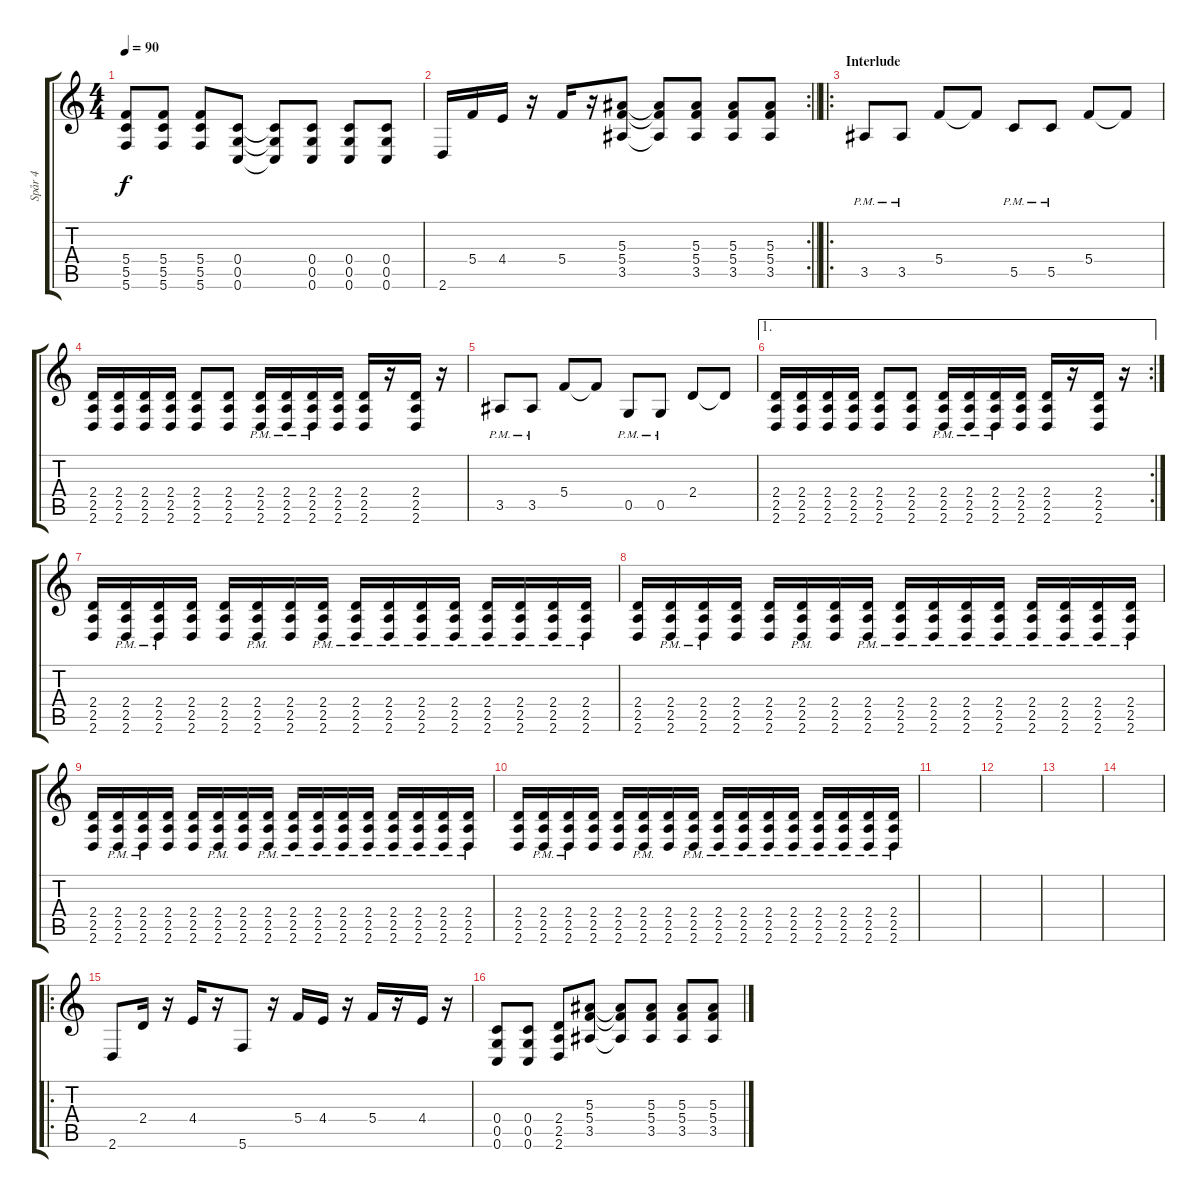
\track ("Spår 4" "Spår 4") {instrument distortionguitar}
\staff {score tabs}
\tuning (D4 A3 F3 C3 G2 C2) {hide}
\ts (4 4)
\tempo 90
\clef g2
\ks c
(5.4 5.5 5.6).8{dy f} (5.4 5.5 5.6).8 (5.4 5.5 5.6).8 (0.4 0.5 0.6).8 (0.4{t} 0.5{t} 0.6{t}).8 (0.4 0.5 0.6).8 (0.4 0.5 0.6).8 (0.4 0.5 0.6).8 |
\rc 2
\barLineRight lightlight
2.6.16 5.4.16 4.4.16 r.16 5.4.16 r.16 (5.3 5.4 3.5).8 (5.3{t} 5.4{t} 3.5{t}).8 (5.3 5.4 3.5).8 (5.3 5.4 3.5).8 (5.3 5.4 3.5).8 |
\ro
\section ("" "Interlude")
3.5{pm}.8 3.5{pm}.8 5.4.8 5.4{t}.8 5.5{pm}.8 5.5{pm}.8 5.4.8 5.4{t}.8 |
(2.4 2.5 2.6).16 (2.4 2.5 2.6).16 (2.4 2.5 2.6).16 (2.4 2.5 2.6).16 (2.4 2.5 2.6).8 (2.4 2.5 2.6).8 (2.4{pm} 2.5{pm} 2.6{pm}).16 (2.4{pm} 2.5{pm} 2.6{pm}).16 (2.4{pm} 2.5{pm} 2.6{pm}).16 (2.4 2.5 2.6).16 (2.4 2.5 2.6).16 r.16 (2.4 2.5 2.6).16 r.16 |
3.5{pm}.8 3.5{pm}.8 5.4.8 5.4{t}.8 0.5{pm}.8 0.5{pm}.8 2.4.8 2.4{t}.8 |
\ae 1
\rc 2
(2.4 2.5 2.6).16 (2.4 2.5 2.6).16 (2.4 2.5 2.6).16 (2.4 2.5 2.6).16 (2.4 2.5 2.6).8 (2.4 2.5 2.6).8 (2.4{pm} 2.5{pm} 2.6{pm}).16 (2.4{pm} 2.5{pm} 2.6{pm}).16 (2.4{pm} 2.5{pm} 2.6{pm}).16 (2.4 2.5 2.6).16 (2.4 2.5 2.6).16 r.16 (2.4 2.5 2.6).16 r.16 |
(2.4 2.5 2.6).16 (2.4{pm} 2.5{pm} 2.6{pm}).16 (2.4{pm} 2.5{pm} 2.6{pm}).16 (2.4 2.5 2.6).16 (2.4 2.5 2.6).16 (2.4{pm} 2.5{pm} 2.6{pm}).16 (2.4 2.5 2.6).16 (2.4{pm} 2.5{pm} 2.6{pm}).16 (2.4{pm} 2.5{pm} 2.6{pm}).16 (2.4{pm} 2.5{pm} 2.6{pm}).16 (2.4{pm} 2.5{pm} 2.6{pm}).16 (2.4{pm} 2.5{pm} 2.6{pm}).16 (2.4{pm} 2.5{pm} 2.6{pm}).16 (2.4{pm} 2.5{pm} 2.6{pm}).16 (2.4{pm} 2.5{pm} 2.6{pm}).16 (2.4{pm} 2.5{pm} 2.6{pm}).16 |
(2.4 2.5 2.6).16 (2.4{pm} 2.5{pm} 2.6{pm}).16 (2.4{pm} 2.5{pm} 2.6{pm}).16 (2.4 2.5 2.6).16 (2.4 2.5 2.6).16 (2.4{pm} 2.5{pm} 2.6{pm}).16 (2.4 2.5 2.6).16 (2.4{pm} 2.5{pm} 2.6{pm}).16 (2.4{pm} 2.5{pm} 2.6{pm}).16 (2.4{pm} 2.5{pm} 2.6{pm}).16 (2.4{pm} 2.5{pm} 2.6{pm}).16 (2.4{pm} 2.5{pm} 2.6{pm}).16 (2.4{pm} 2.5{pm} 2.6{pm}).16 (2.4{pm} 2.5{pm} 2.6{pm}).16 (2.4{pm} 2.5{pm} 2.6{pm}).16 (2.4{pm} 2.5{pm} 2.6{pm}).16 |
(2.4 2.5 2.6).16 (2.4{pm} 2.5{pm} 2.6{pm}).16 (2.4{pm} 2.5{pm} 2.6{pm}).16 (2.4 2.5 2.6).16 (2.4 2.5 2.6).16 (2.4{pm} 2.5{pm} 2.6{pm}).16 (2.4 2.5 2.6).16 (2.4{pm} 2.5{pm} 2.6{pm}).16 (2.4{pm} 2.5{pm} 2.6{pm}).16 (2.4{pm} 2.5{pm} 2.6{pm}).16 (2.4{pm} 2.5{pm} 2.6{pm}).16 (2.4{pm} 2.5{pm} 2.6{pm}).16 (2.4{pm} 2.5{pm} 2.6{pm}).16 (2.4{pm} 2.5{pm} 2.6{pm}).16 (2.4{pm} 2.5{pm} 2.6{pm}).16 (2.4{pm} 2.5{pm} 2.6{pm}).16 |
(2.4 2.5 2.6).16 (2.4{pm} 2.5{pm} 2.6{pm}).16 (2.4{pm} 2.5{pm} 2.6{pm}).16 (2.4 2.5 2.6).16 (2.4 2.5 2.6).16 (2.4{pm} 2.5{pm} 2.6{pm}).16 (2.4 2.5 2.6).16 (2.4{pm} 2.5{pm} 2.6{pm}).16 (2.4{pm} 2.5{pm} 2.6{pm}).16 (2.4{pm} 2.5{pm} 2.6{pm}).16 (2.4{pm} 2.5{pm} 2.6{pm}).16 (2.4{pm} 2.5{pm} 2.6{pm}).16 (2.4{pm} 2.5{pm} 2.6{pm}).16 (2.4{pm} 2.5{pm} 2.6{pm}).16 (2.4{pm} 2.5{pm} 2.6{pm}).16 (2.4{pm} 2.5{pm} 2.6{pm}).16 |
|
|
|
|
\ro
2.6.8 2.4.16 r.16 4.4.16 r.16 5.6.8 r.16 5.4.16 4.4.16 r.16 5.4.16 r.16 4.4.16 r.16 |
(0.4 0.5 0.6).8 (0.4 0.5 0.6).8 (2.4 2.5 2.6).8 (5.3 5.4 3.5).8 (5.3{t} 5.4{t} 3.5{t}).8 (5.3 5.4 3.5).8 (5.3 5.4 3.5).8 (5.3 5.4 3.5).8
